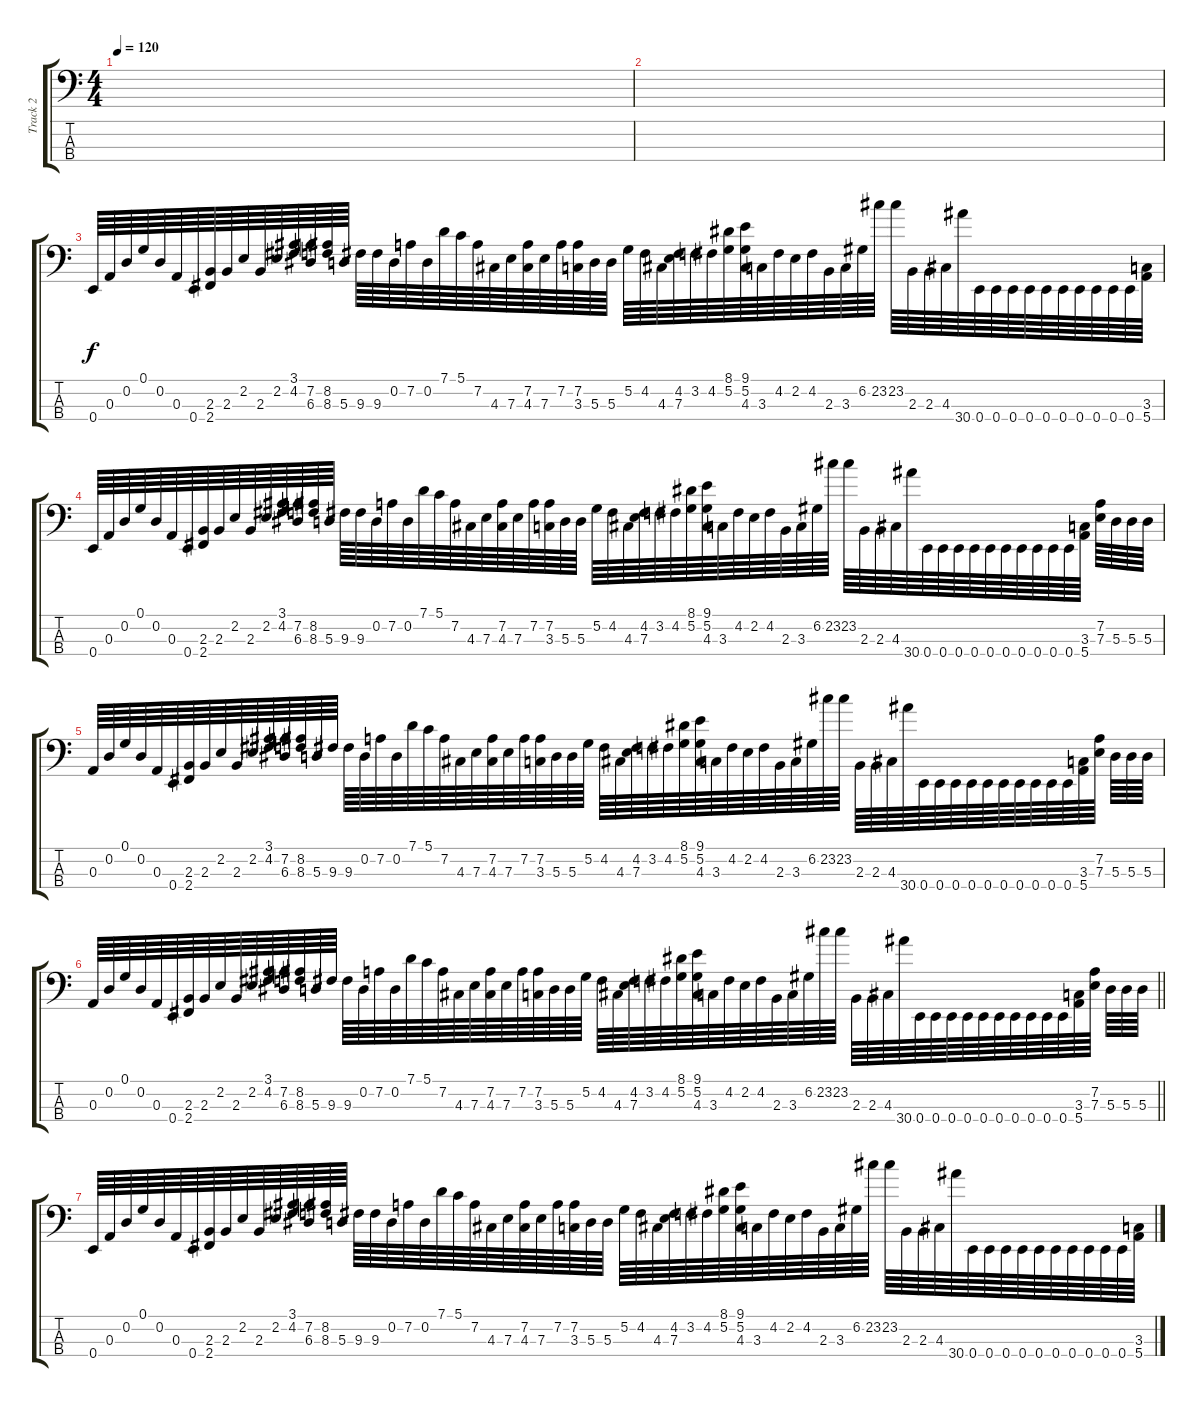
\track ("Track 2" "Track 2") {instrument electricbassfinger}
\staff {score tabs}
\tuning (G2 D2 A1 E1) {hide}
\ts (4 4)
\tempo 120
\clef f4
\ks c
|
|
0.4.64 0.3.64 0.2.64 0.1.64 0.2.64 0.3.64 0.4.64 (2.3 2.4).64 2.3.64 2.2.64 2.3.64 2.2.64 (3.1 4.2).64 (7.2 6.3).64 (8.2 8.3).64 5.3.64 9.3.64 9.3.64 0.2.64 7.2.64 0.2.64 7.1.64 5.1.64 7.2.64 4.3.64 7.3.64 (7.2 4.3).64 7.3.64 7.2.64 (7.2 3.3).64 5.3.64 5.3.64 5.2.64 4.2.64 4.3.64 (4.2 7.3).64 3.2.64 4.2.64 (8.1 5.2).64 (9.1 5.2 4.3).64 3.3.64 4.2.64 2.2.64 4.2.64 2.3.64 3.3.64 6.2.64 23.2.64 23.2.64 2.3.64 2.3.64 4.3.64 30.4.64 0.4.64 0.4.64 0.4.64 0.4.64 0.4.64 0.4.64 0.4.64 0.4.64 0.4.64 0.4.64 (3.3 5.4).64 |
0.4.64 0.3.64 0.2.64 0.1.64 0.2.64 0.3.64 0.4.64 (2.3 2.4).64 2.3.64 2.2.64 2.3.64 2.2.64 (3.1 4.2).64 (7.2 6.3).64 (8.2 8.3).64 5.3.64 9.3.64 9.3.64 0.2.64 7.2.64 0.2.64 7.1.64 5.1.64 7.2.64 4.3.64 7.3.64 (7.2 4.3).64 7.3.64 7.2.64 (7.2 3.3).64 5.3.64 5.3.64 5.2.64 4.2.64 4.3.64 (4.2 7.3).64 3.2.64 4.2.64 (8.1 5.2).64 (9.1 5.2 4.3).64 3.3.64 4.2.64 2.2.64 4.2.64 2.3.64 3.3.64 6.2.64 23.2.64 23.2.64 2.3.64 2.3.64 4.3.64 30.4.64 0.4.64 0.4.64 0.4.64 0.4.64 0.4.64 0.4.64 0.4.64 0.4.64 0.4.64 0.4.64 (3.3 5.4).64 (7.2 7.3).64 5.3.64 5.3.64 5.3.64 |
0.3.64 0.2.64 0.1.64 0.2.64 0.3.64 0.4.64 (2.3 2.4).64 2.3.64 2.2.64 2.3.64 2.2.64 (3.1 4.2).64 (7.2 6.3).64 (8.2 8.3).64 5.3.64 9.3.64 9.3.64 0.2.64 7.2.64 0.2.64 7.1.64 5.1.64 7.2.64 4.3.64 7.3.64 (7.2 4.3).64 7.3.64 7.2.64 (7.2 3.3).64 5.3.64 5.3.64 5.2.64 4.2.64 4.3.64 (4.2 7.3).64 3.2.64 4.2.64 (8.1 5.2).64 (9.1 5.2 4.3).64 3.3.64 4.2.64 2.2.64 4.2.64 2.3.64 3.3.64 6.2.64 23.2.64 23.2.64 2.3.64 2.3.64 4.3.64 30.4.64 0.4.64 0.4.64 0.4.64 0.4.64 0.4.64 0.4.64 0.4.64 0.4.64 0.4.64 0.4.64 (3.3 5.4).64 (7.2 7.3).64 5.3.64 5.3.64 5.3.64 |
\barLineRight lightlight
0.3.64 0.2.64 0.1.64 0.2.64 0.3.64 0.4.64 (2.3 2.4).64 2.3.64 2.2.64 2.3.64 2.2.64 (3.1 4.2).64 (7.2 6.3).64 (8.2 8.3).64 5.3.64 9.3.64 9.3.64 0.2.64 7.2.64 0.2.64 7.1.64 5.1.64 7.2.64 4.3.64 7.3.64 (7.2 4.3).64 7.3.64 7.2.64 (7.2 3.3).64 5.3.64 5.3.64 5.2.64 4.2.64 4.3.64 (4.2 7.3).64 3.2.64 4.2.64 (8.1 5.2).64 (9.1 5.2 4.3).64 3.3.64 4.2.64 2.2.64 4.2.64 2.3.64 3.3.64 6.2.64 23.2.64 23.2.64 2.3.64 2.3.64 4.3.64 30.4.64 0.4.64 0.4.64 0.4.64 0.4.64 0.4.64 0.4.64 0.4.64 0.4.64 0.4.64 0.4.64 (3.3 5.4).64 (7.2 7.3).64 5.3.64 5.3.64 5.3.64 |
0.4.64 0.3.64 0.2.64 0.1.64 0.2.64 0.3.64 0.4.64 (2.3 2.4).64 2.3.64 2.2.64 2.3.64 2.2.64 (3.1 4.2).64 (7.2 6.3).64 (8.2 8.3).64 5.3.64 9.3.64 9.3.64 0.2.64 7.2.64 0.2.64 7.1.64 5.1.64 7.2.64 4.3.64 7.3.64 (7.2 4.3).64 7.3.64 7.2.64 (7.2 3.3).64 5.3.64 5.3.64 5.2.64 4.2.64 4.3.64 (4.2 7.3).64 3.2.64 4.2.64 (8.1 5.2).64 (9.1 5.2 4.3).64 3.3.64 4.2.64 2.2.64 4.2.64 2.3.64 3.3.64 6.2.64 23.2.64 23.2.64 2.3.64 2.3.64 4.3.64 30.4.64 0.4.64 0.4.64 0.4.64 0.4.64 0.4.64 0.4.64 0.4.64 0.4.64 0.4.64 0.4.64 (3.3 5.4).64
